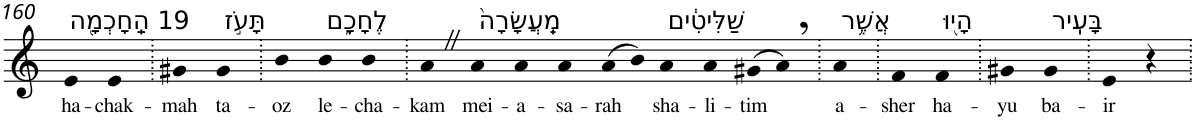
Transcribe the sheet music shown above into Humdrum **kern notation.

**kern	**text
*part1	*part1
*staff1	*staff1
*I"Piano	*
*I'Pno	*
!!LO:PB:g=z
*clefG2	*
*k[]	*
=160	=160
!LO:TX:a:t=19 הַֽחָכְמָ֖ה	!
!	!LO:LY:b
4e	ha-
!	!LO:LY:b
4e	-chak-
=161.	=161.
!	!LO:LY:b
4g#X	-mah
!LO:TX:a:t=תָּעֹ֣ז	!
!	!LO:LY:b
4g#	ta-
=162.	=162.
!	!LO:LY:b
4b	-oz
!LO:TX:a:t=לֶחָכָ֑ם	!
!	!LO:LY:b
4b	le-
!	!LO:LY:b
4b	-cha-
=163.	=163.
!	!LO:LY:b
4aZ	-kam
!LO:TX:a:t=מֵֽעֲשָׂרָה֙	!
!	!LO:LY:b
4a	mei-
!	!LO:LY:b
4a	-a-
!	!LO:LY:b
4a	-sa-
!	!LO:LY:b
(>8a	-rah
8b)	.
!LO:TX:a:t=שַׁלִּיטִ֔ים	!
!	!LO:LY:b
4a	sha-
!	!LO:LY:b
4a	-li-
!	!LO:LY:b
(>8g#X	-tim
8a,)	.
=164.	=164.
!LO:TX:a:t=אֲשֶׁ֥ר	!
!	!LO:LY:b
4a	a-
=165.	=165.
!	!LO:LY:b
4f	-sher
!LO:TX:a:t=הָי֖וּ	!
!	!LO:LY:b
4f	ha-
=166.	=166.
!	!LO:LY:b
4g#X	-yu
!LO:TX:a:t=בָּעִֽיר	!
!	!LO:LY:b
4g#	ba-
=167.	=167.
!	!LO:LY:b
4e	-ir
4r	.
=.	=.
*-	*-
